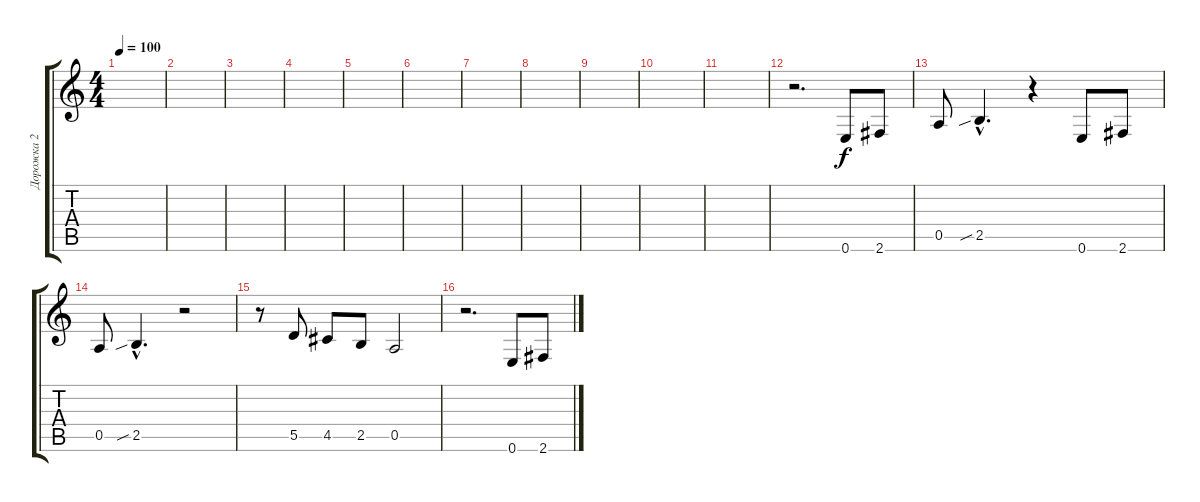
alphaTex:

\track ("Дорожка 2" "Дорожка 2") {instrument electricguitarjazz}
\staff {score tabs}
\tuning (E4 B3 G3 D3 A2 E2) {hide}
\ts (4 4)
\tempo 100
\clef g2
\ks c
|
|
|
|
|
|
|
|
|
|
|
r.2{d} 0.6.8 2.6.8 |
0.5.8 2.5{sib hac}.4{d} r.4 0.6.8 2.6.8 |
0.5.8 2.5{sib hac}.4{d} r.2 |
r.8 5.5.8 4.5.8 2.5.8 0.5.2 |
r.2{d} 0.6.8 2.6.8
